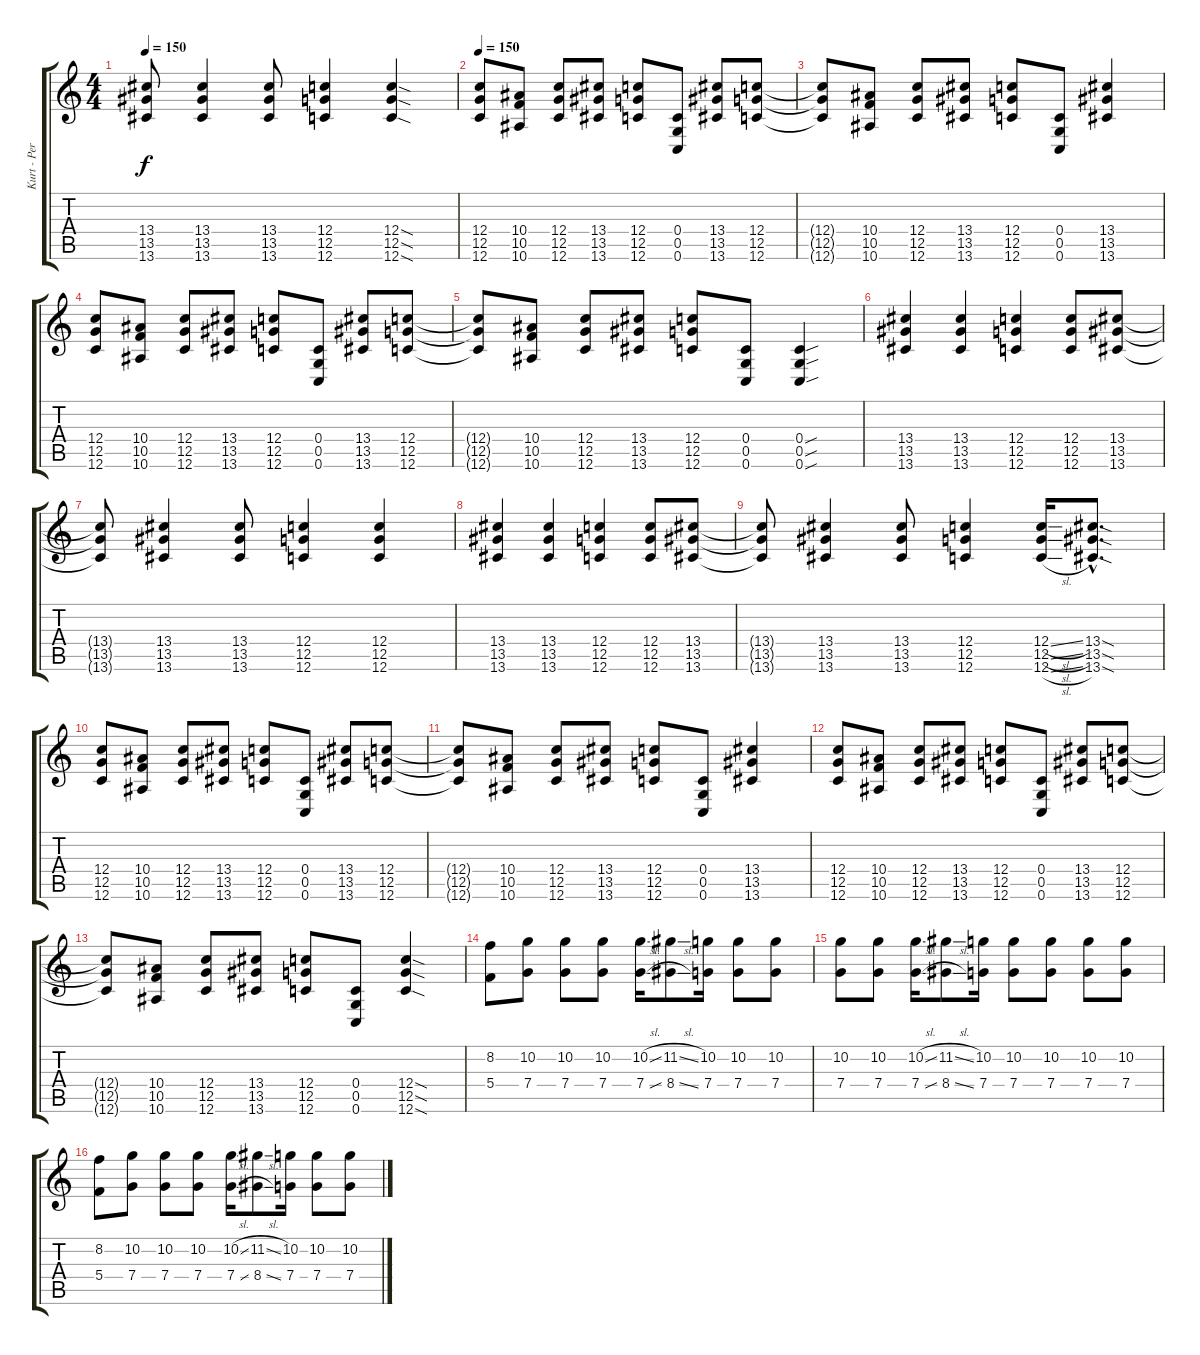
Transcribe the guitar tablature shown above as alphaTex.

\track ("Kurt - Perception Twin - Guitar" "Kurt - Per") {instrument distortionguitar}
\staff {score tabs}
\tuning (D4 A3 F3 C3 G2 C2) {hide}
\ts (4 4)
\tempo 150
\clef g2
\ks c
(13.4{t} 13.5{t} 13.6{t}).8{dy f} (13.4 13.5 13.6).4 (13.4 13.5 13.6).8 (12.4 12.5 12.6).4 (12.4{sod} 12.5{sod} 12.6{sod}).4 |
\tempo 150
(12.4 12.5 12.6).8{volume 16 instrument distortionguitar} (10.4 10.5 10.6).8 (12.4 12.5 12.6).8 (13.4 13.5 13.6).8 (12.4 12.5 12.6).8 (0.4 0.5 0.6).8 (13.4 13.5 13.6).8 (12.4 12.5 12.6).8 |
(12.4{t} 12.5{t} 12.6{t}).8 (10.4 10.5 10.6).8 (12.4 12.5 12.6).8 (13.4 13.5 13.6).8 (12.4 12.5 12.6).8 (0.4 0.5 0.6).8 (13.4 13.5 13.6).4 |
(12.4 12.5 12.6).8 (10.4 10.5 10.6).8 (12.4 12.5 12.6).8 (13.4 13.5 13.6).8 (12.4 12.5 12.6).8 (0.4 0.5 0.6).8 (13.4 13.5 13.6).8 (12.4 12.5 12.6).8 |
(12.4{t} 12.5{t} 12.6{t}).8 (10.4 10.5 10.6).8 (12.4 12.5 12.6).8 (13.4 13.5 13.6).8 (12.4 12.5 12.6).8 (0.4 0.5 0.6).8 (0.4{sou} 0.5{sou} 0.6{sou}).4 |
(13.4 13.5 13.6).4 (13.4 13.5 13.6).4 (12.4 12.5 12.6).4 (12.4 12.5 12.6).8 (13.4 13.5 13.6).8 |
(13.4{t} 13.5{t} 13.6{t}).8 (13.4 13.5 13.6).4 (13.4 13.5 13.6).8 (12.4 12.5 12.6).4 (12.4 12.5 12.6).4 |
(13.4 13.5 13.6).4 (13.4 13.5 13.6).4 (12.4 12.5 12.6).4 (12.4 12.5 12.6).8 (13.4 13.5 13.6).8 |
(13.4{t} 13.5{t} 13.6{t}).8 (13.4 13.5 13.6).4 (13.4 13.5 13.6).8 (12.4 12.5 12.6).4 (12.4{sl} 12.5{sl} 12.6{sl}).16 (13.4{sod hac} 13.5{sod hac} 13.6{sod hac}).8{d} |
(12.4 12.5 12.6).8 (10.4 10.5 10.6).8 (12.4 12.5 12.6).8 (13.4 13.5 13.6).8 (12.4 12.5 12.6).8 (0.4 0.5 0.6).8 (13.4 13.5 13.6).8 (12.4 12.5 12.6).8 |
(12.4{t} 12.5{t} 12.6{t}).8 (10.4 10.5 10.6).8 (12.4 12.5 12.6).8 (13.4 13.5 13.6).8 (12.4 12.5 12.6).8 (0.4 0.5 0.6).8 (13.4 13.5 13.6).4 |
(12.4 12.5 12.6).8 (10.4 10.5 10.6).8 (12.4 12.5 12.6).8 (13.4 13.5 13.6).8 (12.4 12.5 12.6).8 (0.4 0.5 0.6).8 (13.4 13.5 13.6).8 (12.4 12.5 12.6).8 |
(12.4{t} 12.5{t} 12.6{t}).8 (10.4 10.5 10.6).8 (12.4 12.5 12.6).8 (13.4 13.5 13.6).8 (12.4 12.5 12.6).8 (0.4 0.5 0.6).8 (12.4{sod} 12.5{sod} 12.6{sod}).4 |
(8.2 5.4).8 (10.2 7.4).8 (10.2 7.4).8 (10.2 7.4).8 (10.2{sl} 7.4{sl}).16 (11.2{sl} 8.4{sl}).8 (10.2 7.4).16 (10.2 7.4).8 (10.2 7.4).8 |
(10.2 7.4).8 (10.2 7.4).8 (10.2{sl} 7.4{sl}).16 (11.2{sl} 8.4{sl}).8 (10.2 7.4).16 (10.2 7.4).8 (10.2 7.4).8 (10.2 7.4).8 (10.2 7.4).8 |
(8.2 5.4).8 (10.2 7.4).8 (10.2 7.4).8 (10.2 7.4).8 (10.2{sl} 7.4{sl}).16 (11.2{sl} 8.4{sl}).8 (10.2 7.4).16 (10.2 7.4).8 (10.2 7.4).8
